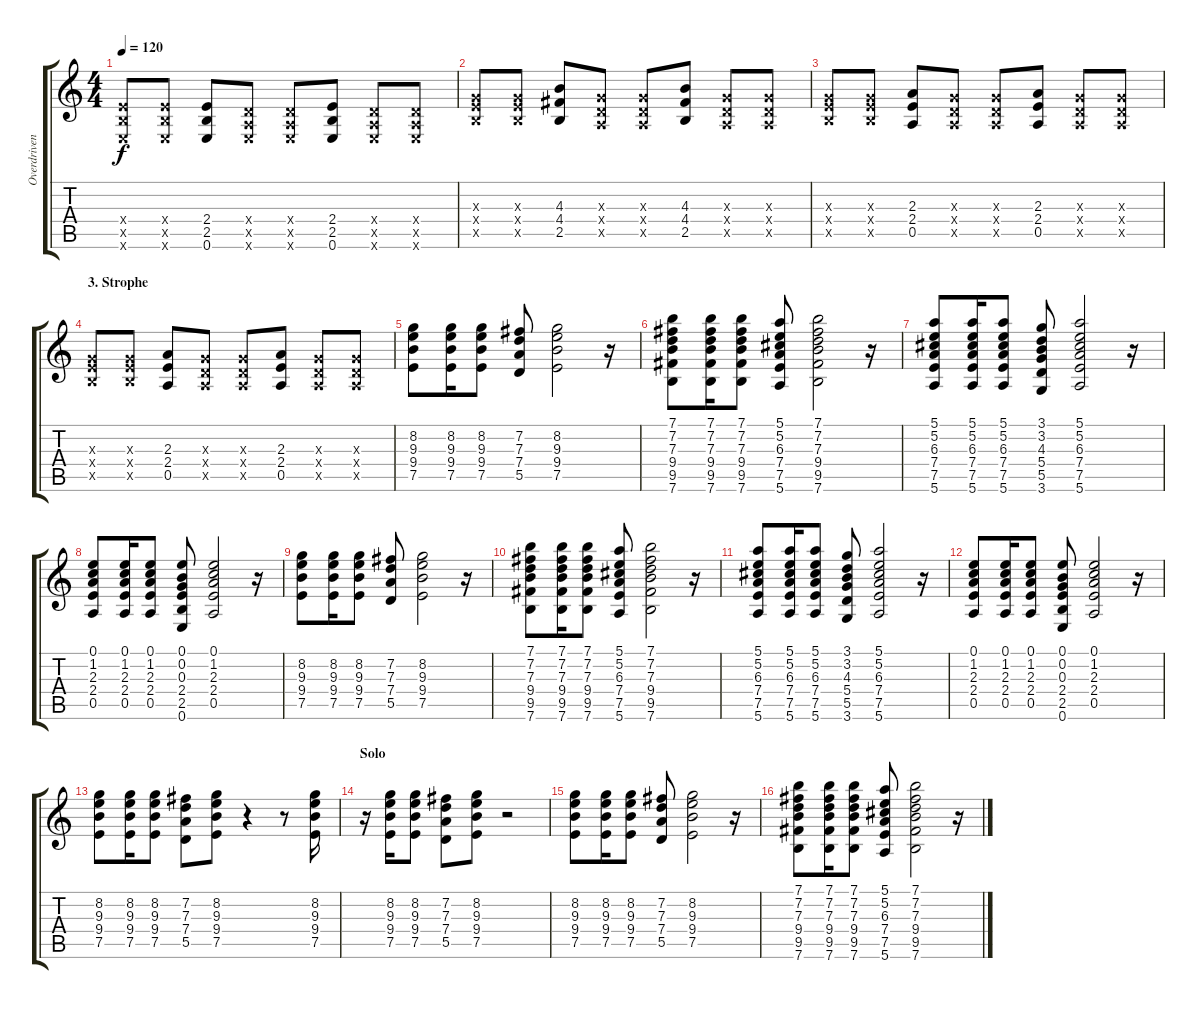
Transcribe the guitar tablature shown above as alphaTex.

\track ("Overdriven Guitar" "Overdriven") {instrument overdrivenguitar}
\staff {score tabs}
\tuning (E4 B3 G3 D3 A2 E2) {hide}
\ts (4 4)
\tempo 120
\clef g2
\ks c
(2.4{x} 2.5{x} 0.6{x}).8{dy f} (2.4{x} 2.5{x} 0.6{x}).8 (2.4 2.5 0.6).8 (0.4{x} 0.5{x} 0.6{x}).8 (0.4{x} 0.5{x} 0.6{x}).8 (2.4 2.5 0.6).8 (0.4{x} 0.5{x} 0.6{x}).8 (0.4{x} 0.5{x} 0.6{x}).8 |
(0.3{x} 2.4{x} 2.5{x}).8 (0.3{x} 2.4{x} 2.5{x}).8 (4.3 4.4 2.5).8 (0.3{x} 0.4{x} 0.5{x}).8 (0.3{x} 0.4{x} 0.5{x}).8 (4.3 4.4 2.5).8 (0.3{x} 0.4{x} 0.5{x}).8 (0.3{x} 0.4{x} 0.5{x}).8 |
(0.3{x} 2.4{x} 2.5{x}).8 (0.3{x} 2.4{x} 2.5{x}).8 (2.3 2.4 0.5).8 (0.3{x} 0.4{x} 0.5{x}).8 (0.3{x} 0.4{x} 0.5{x}).8 (2.3 2.4 0.5).8 (0.3{x} 0.4{x} 0.5{x}).8 (0.3{x} 0.4{x} 0.5{x}).8 |
\section ("" "3. Strophe")
(0.3{x} 2.4{x} 2.5{x}).8 (0.3{x} 2.4{x} 2.5{x}).8 (2.3 2.4 0.5).8 (0.3{x} 0.4{x} 0.5{x}).8 (0.3{x} 0.4{x} 0.5{x}).8 (2.3 2.4 0.5).8 (0.3{x} 0.4{x} 0.5{x}).8 (0.3{x} 0.4{x} 0.5{x}).8 |
(8.2 9.3 9.4 7.5).8 (8.2 9.3 9.4 7.5).16 (8.2 9.3 9.4 7.5).8 (7.2 7.3 7.4 5.5).8 (8.2 9.3 9.4 7.5).2 r.16 |
(7.1 7.2 7.3 9.4 9.5 7.6).8 (7.1 7.2 7.3 9.4 9.5 7.6).16 (7.1 7.2 7.3 9.4 9.5 7.6).8 (5.1 5.2 6.3 7.4 7.5 5.6).8 (7.1 7.2 7.3 9.4 9.5 7.6).2 r.16 |
(5.1 5.2 6.3 7.4 7.5 5.6).8 (5.1 5.2 6.3 7.4 7.5 5.6).16 (5.1 5.2 6.3 7.4 7.5 5.6).8 (3.1 3.2 4.3 5.4 5.5 3.6).8 (5.1 5.2 6.3 7.4 7.5 5.6).2 r.16 |
(0.1 1.2 2.3 2.4 0.5).8 (0.1 1.2 2.3 2.4 0.5).16 (0.1 1.2 2.3 2.4 0.5).8 (0.1 0.2 0.3 2.4 2.5 0.6).8 (0.1 1.2 2.3 2.4 0.5).2 r.16 |
(8.2 9.3 9.4 7.5).8 (8.2 9.3 9.4 7.5).16 (8.2 9.3 9.4 7.5).8 (7.2 7.3 7.4 5.5).8 (8.2 9.3 9.4 7.5).2 r.16 |
(7.1 7.2 7.3 9.4 9.5 7.6).8 (7.1 7.2 7.3 9.4 9.5 7.6).16 (7.1 7.2 7.3 9.4 9.5 7.6).8 (5.1 5.2 6.3 7.4 7.5 5.6).8 (7.1 7.2 7.3 9.4 9.5 7.6).2 r.16 |
(5.1 5.2 6.3 7.4 7.5 5.6).8 (5.1 5.2 6.3 7.4 7.5 5.6).16 (5.1 5.2 6.3 7.4 7.5 5.6).8 (3.1 3.2 4.3 5.4 5.5 3.6).8 (5.1 5.2 6.3 7.4 7.5 5.6).2 r.16 |
(0.1 1.2 2.3 2.4 0.5).8 (0.1 1.2 2.3 2.4 0.5).16 (0.1 1.2 2.3 2.4 0.5).8 (0.1 0.2 0.3 2.4 2.5 0.6).8 (0.1 1.2 2.3 2.4 0.5).2 r.16 |
(8.2 9.3 9.4 7.5).8 (8.2 9.3 9.4 7.5).16 (8.2 9.3 9.4 7.5).8 (7.2 7.3 7.4 5.5).8 (8.2 9.3 9.4 7.5).8 r.4 r.8 (8.2 9.3 9.4 7.5).16 |
\section ("" "Solo")
r.16 (8.2 9.3 9.4 7.5).16 (8.2 9.3 9.4 7.5).8 (7.2 7.3 7.4 5.5).8 (8.2 9.3 9.4 7.5).8 r.2 |
(8.2 9.3 9.4 7.5).8{volume 9} (8.2 9.3 9.4 7.5).16 (8.2 9.3 9.4 7.5).8 (7.2 7.3 7.4 5.5).8 (8.2 9.3 9.4 7.5).2 r.16 |
(7.1 7.2 7.3 9.4 9.5 7.6).8 (7.1 7.2 7.3 9.4 9.5 7.6).16 (7.1 7.2 7.3 9.4 9.5 7.6).8 (5.1 5.2 6.3 7.4 7.5 5.6).8 (7.1 7.2 7.3 9.4 9.5 7.6).2 r.16
